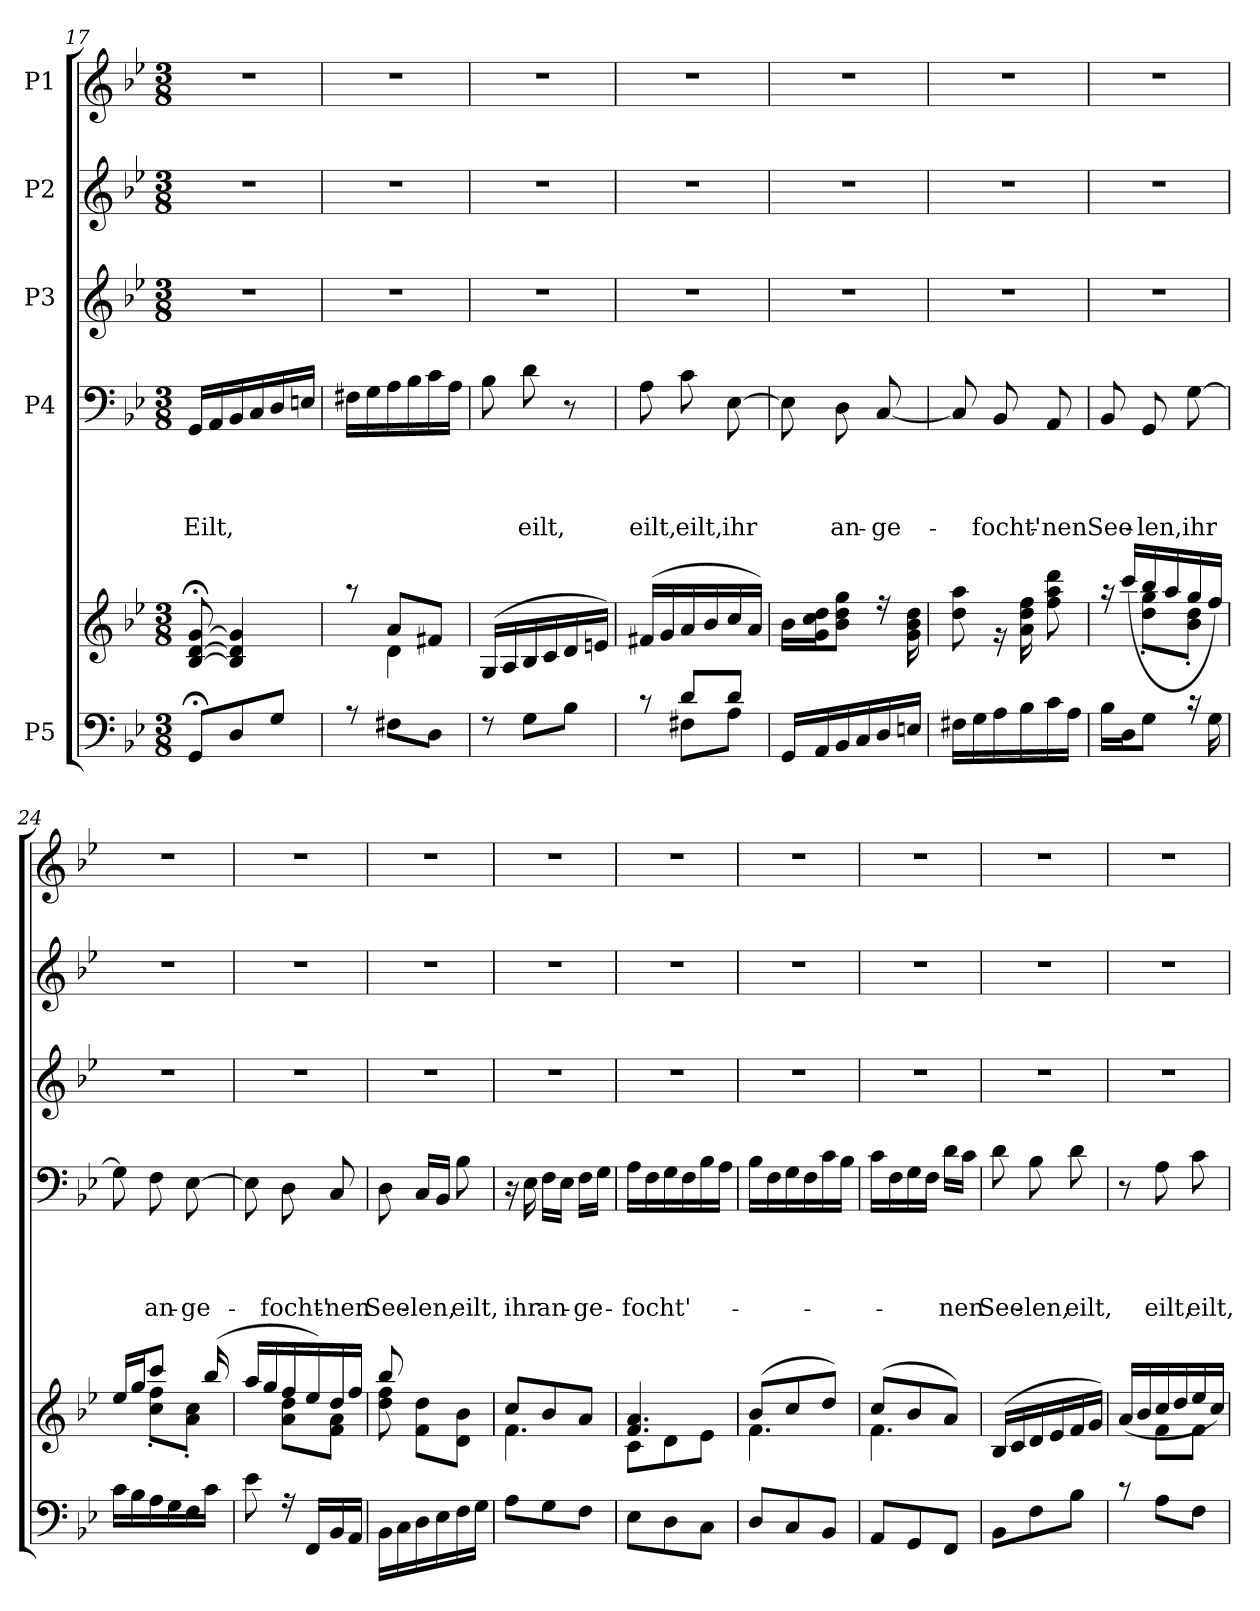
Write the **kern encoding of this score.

**kern	**kern	**kern	**text	**text	**text	**text	**kern	**kern	**kern
*part5	*part5	*part4	*part4	*part4	*part4	*part4	*part3	*part2	*part1
*staff6	*staff5	*staff4	*staff4	*staff4	*staff4	*staff4	*staff3	*staff2	*staff1
*I"P5	*	*I"P4	*	*	*	*	*I"P3	*I"P2	*I"P1
*clefF4	*clefG2	*clefF4	*	*	*	*	*clefG2	*clefG2	*clefG2
*	*	*	*	*	*	*	*ITrd7c12	*	*
*k[b-e-]	*k[b-e-]	*k[b-e-]	*	*	*	*	*k[b-e-]	*k[b-e-]	*k[b-e-]
*B-:	*B-:	*B-:	*	*	*	*	*B-:	*B-:	*B-:
*M3/8	*M3/8	*M3/8	*	*	*	*	*M3/8	*M3/8	*M3/8
=17	=17	=17	=17	=17	=17	=17	=17	=17	=17
*^	*^	*	*	*	*	*	*	*	*
!	!	!	!	!	!	!	!	!LO:LY:b	!	!	!
8GG;/L	4.ryy	[<8B-/;< [<8d/;< [>8g/;<	4.ryy	16GG/LL	.	.	.	Eilt,	4.r	4.r	4.r
.	.	.	.	16AA/	.	.	.	.	.	.	.
8D/	.	4B-/] 4d/] 4g/]	.	16BB-/	.	.	.	.	.	.	.
.	.	.	.	16C/	.	.	.	.	.	.	.
8G/J	.	.	.	16D/	.	.	.	.	.	.	.
.	.	.	.	16En/JJ	.	.	.	.	.	.	.
=18	=18	=18	=18	=18	=18	=18	=18	=18	=18	=18	=18
8r	4.ryy	8raa	8ryy	16F#X\LL	.	.	.	.	4.r	4.r	4.r
.	.	.	.	16G\	.	.	.	.	.	.	.
8F#X\L	.	8a/L	4d\	16A\	.	.	.	.	.	.	.
.	.	.	.	16B-\	.	.	.	.	.	.	.
8D\J	.	8f#X/J	.	16c\	.	.	.	.	.	.	.
.	.	.	.	16A\JJ	.	.	.	.	.	.	.
=19	=19	=19	=19	=19	=19	=19	=19	=19	=19	=19	=19
8r	4.ryy	(<16G/LL	4.ryy	8B-\	.	.	.	.	4.r	4.r	4.r
.	.	16A/	.	.	.	.	.	.	.	.	.
!	!	!	!	!	!	!	!	!LO:LY:b	!	!	!
8G\L	.	16B-/	.	8d\	.	.	.	eilt,	.	.	.
.	.	16c/	.	.	.	.	.	.	.	.	.
8B-\J	.	16d/	.	8r	.	.	.	.	.	.	.
.	.	16en/JJ)	.	.	.	.	.	.	.	.	.
=20	=20	=20	=20	=20	=20	=20	=20	=20	=20	=20	=20
!	!	!	!	!	!	!	!	!LO:LY:b	!	!	!
8rc	8ryy	(<16f#X/LL	4.ryy	8A\	.	.	.	eilt,	4.r	4.r	4.r
.	.	16g/	.	.	.	.	.	.	.	.	.
!	!	!	!	!	!	!	!	!LO:LY:b	!	!	!
8F#X\L	8d/L	16a/	.	8c\	.	.	.	eilt,	.	.	.
.	.	16b-/	.	.	.	.	.	.	.	.	.
!	!	!	!	!	!	!	!	!LO:LY:b	!	!	!
8A\J	8d/J	16cc/	.	[>8E-\	.	.	.	ihr	.	.	.
.	.	16a/JJ)	.	.	.	.	.	.	.	.	.
=21	=21	=21	=21	=21	=21	=21	=21	=21	=21	=21	=21
16GG/LL	4.ryy	16b-\LL	4.ryy	8E-\]	.	.	.	.	4.r	4.r	4.r
16AA/	.	16g\ 16cc\ 16dd\J	.	.	.	.	.	.	.	.	.
!	!	!	!	!	!	!	!	!LO:LY:b	!	!	!
16BB-/	.	8b-\ 8dd\ 8gg\J	.	8D\	.	.	.	an-	.	.	.
16C/	.	.	.	.	.	.	.	.	.	.	.
!	!	!	!	!	!	!	!	!LO:LY:b	!	!	!
16D/	.	16r	.	[<8C/	.	.	.	-ge-	.	.	.
16En/JJ	.	16g\ 16b-\ 16dd\	.	.	.	.	.	.	.	.	.
!!LO:LB:g=z
=22	=22	=22	=22	=22	=22	=22	=22	=22	=22	=22	=22
16F#X\LL	4.ryy	4.ryy	8dd\ 8aa\	8C/]	.	.	.	.	4.r	4.r	4.r
16G\	.	.	.	.	.	.	.	.	.	.	.
!	!	!	!	!	!	!	!	!LO:LY:b	!	!	!
16A\	.	.	16r	8BB-/	.	.	.	-focht'-	.	.	.
16B-\	.	.	16a\ 16dd\ 16ff\	.	.	.	.	.	.	.	.
!	!	!	!	!	!	!	!	!LO:LY:b	!	!	!
16c\	.	.	8ff\ 8aa\ 8ddd\	8AA/	.	.	.	-nen	.	.	.
16A\JJ	.	.	.	.	.	.	.	.	.	.	.
=23	=23	=23	=23	=23	=23	=23	=23	=23	=23	=23	=23
!	!	!	!	!	!	!	!	!LO:LY:b	!	!	!
16B-\LL	4.ryy	16raa	8ryy	8BB-/	.	.	.	See-	4.r	4.r	4.r
16D\J	.	(>16ccc/LL	.	.	.	.	.	.	.	.	.
!	!	!	!	!	!	!	!	!LO:LY:b	!	!	!
8G\J	.	16bb-/	8dd\'> 8gg\'>L	8GG/	.	.	.	-len,	.	.	.
.	.	16aa/	.	.	.	.	.	.	.	.	.
!	!	!	!	!	!	!	!	!LO:LY:b	!	!	!
16r	.	16gg/	8b-\'> 8dd\'>J	[>8G\	.	.	.	ihr	.	.	.
16G\	.	16ff/JJ)	.	.	.	.	.	.	.	.	.
=24	=24	=24	=24	=24	=24	=24	=24	=24	=24	=24	=24
16c\LL	4.ryy	16ee-/LL	8ryy	8G\]	.	.	.	.	4.r	4.r	4.r
16B-\	.	16gg/J	.	.	.	.	.	.	.	.	.
!	!	!	!	!	!	!	!	!LO:LY:b	!	!	!
16A\	.	8ccc/J	8cc\'> 8ff\'>L	8F\	.	.	.	an-	.	.	.
16G\	.	.	.	.	.	.	.	.	.	.	.
!	!	!	!	!	!	!	!	!LO:LY:b	!	!	!
16F\	.	16ryy	8a\'> 8cc\'>J	[>8E-\	.	.	.	-ge-	.	.	.
16c\JJ	.	(>16bb-/	.	.	.	.	.	.	.	.	.
=25	=25	=25	=25	=25	=25	=25	=25	=25	=25	=25	=25
!	!	!	!	!	!	!	!	!	!LO:N:vis=1	!LO:N:vis=1	!LO:N:vis=1
8e-\	4.ryy	16aa/LL	8ryy	8E-\]	.	.	.	.	4.r	4.r	4.r
.	.	16gg/	.	.	.	.	.	.	.	.	.
!	!	!	!	!	!	!	!	!LO:LY:b	!	!	!
16r	.	16ff/	8a\ 8dd\L	8D\	.	.	.	-focht'-	.	.	.
16FF/LL	.	16ee-/)	.	.	.	.	.	.	.	.	.
!	!	!	!	!	!	!	!	!LO:LY:b	!	!	!
16BB-/	.	16dd/	8f\ 8a\J	8C/	.	.	.	-nen	.	.	.
16AA/JJ	.	16ff/JJ	.	.	.	.	.	.	.	.	.
=26	=26	=26	=26	=26	=26	=26	=26	=26	=26	=26	=26
!	!	!	!	!	!	!	!	!LO:LY:b	!LO:N:vis=1	!LO:N:vis=1	!LO:N:vis=1
16BB-\LL	4.ryy	8bb-/	8dd\ 8ff\	8D\	.	.	.	See-	4.r	4.r	4.r
16C\	.	.	.	.	.	.	.	.	.	.	.
!	!	!	!	!	!	!	!	!LO:LY:b	!	!	!
16D\	.	4ryy	8f\ 8dd\L	16C/LL	.	.	.	-len,	.	.	.
16E-\	.	.	.	16BB-/JJ	.	.	.	.	.	.	.
!	!	!	!	!	!	!	!	!LO:LY:b	!	!	!
16F\	.	.	8d\ 8b-\J	8B-\	.	.	.	eilt,	.	.	.
16G\JJ	.	.	.	.	.	.	.	.	.	.	.
=27	=27	=27	=27	=27	=27	=27	=27	=27	=27	=27	=27
!	!	!	!	!	!	!	!	!	!LO:N:vis=1	!LO:N:vis=1	!LO:N:vis=1
8A\L	4.ryy	8cc/L	4.f\	16r	.	.	.	.	4.r	4.r	4.r
!	!	!	!	!	!	!	!	!LO:LY:b	!	!	!
.	.	.	.	16E-\	.	.	.	ihr	.	.	.
!	!	!	!	!	!	!	!	!LO:LY:b	!	!	!
8G\	.	8b-/	.	16F\LL	.	.	.	an-	.	.	.
.	.	.	.	16E-\JJ	.	.	.	.	.	.	.
!	!	!	!	!	!	!	!	!LO:LY:b	!	!	!
8F\J	.	8a/J	.	16F\LL	.	.	.	-ge-	.	.	.
.	.	.	.	16G\JJ	.	.	.	.	.	.	.
=28	=28	=28	=28	=28	=28	=28	=28	=28	=28	=28	=28
!	!	!	!	!	!	!	!	!LO:LY:b	!LO:N:vis=1	!LO:N:vis=1	!LO:N:vis=1
8E-\L	4.ryy	8c\L	4.f/ 4.a/	16A\LL	.	.	.	-focht'-	4.r	4.r	4.r
.	.	.	.	16F\	.	.	.	.	.	.	.
8D\	.	8d\	.	16G\	.	.	.	.	.	.	.
.	.	.	.	16F\	.	.	.	.	.	.	.
8C\J	.	8e-\J	.	16B-\	.	.	.	.	.	.	.
.	.	.	.	16A\JJ	.	.	.	.	.	.	.
!!LO:PB:g=z
=29	=29	=29	=29	=29	=29	=29	=29	=29	=29	=29	=29
!	!	!	!	!	!	!	!	!	!LO:N:vis=1	!LO:N:vis=1	!LO:N:vis=1
8D/L	4.ryy	(>8b-/L	4.f\	16B-\LL	.	.	.	.	4.r	4.r	4.r
.	.	.	.	16F\	.	.	.	.	.	.	.
8C/	.	8cc/	.	16G\	.	.	.	.	.	.	.
.	.	.	.	16F\	.	.	.	.	.	.	.
8BB-/J	.	8dd/J)	.	16c\	.	.	.	.	.	.	.
.	.	.	.	16B-\JJ	.	.	.	.	.	.	.
=30	=30	=30	=30	=30	=30	=30	=30	=30	=30	=30	=30
!	!	!	!	!	!	!	!	!	!LO:N:vis=1	!LO:N:vis=1	!LO:N:vis=1
8AA/L	4.ryy	(>8cc/L	4.f\	16c\LL	.	.	.	.	4.r	4.r	4.r
.	.	.	.	16F\	.	.	.	.	.	.	.
8GG/	.	8b-/	.	16G\	.	.	.	.	.	.	.
.	.	.	.	16F\JJ	.	.	.	.	.	.	.
!	!	!	!	!	!	!	!	!LO:LY:b	!	!	!
8FF/J	.	8a/J)	.	16d\LL	.	.	.	-nen	.	.	.
.	.	.	.	16c\JJ	.	.	.	.	.	.	.
=31	=31	=31	=31	=31	=31	=31	=31	=31	=31	=31	=31
!	!	!	!	!	!	!	!	!LO:LY:b	!LO:N:vis=1	!LO:N:vis=1	!LO:N:vis=1
8BB-\L	4.ryy	(<16B-/LL	4.ryy	8d\	.	.	.	See-	4.r	4.r	4.r
.	.	16c/	.	.	.	.	.	.	.	.	.
!	!	!	!	!	!	!	!	!LO:LY:b	!	!	!
8F\	.	16d/	.	8B-\	.	.	.	-len,	.	.	.
.	.	16e-/	.	.	.	.	.	.	.	.	.
!	!	!	!	!	!	!	!	!LO:LY:b	!	!	!
8B-\J	.	16f/	.	8d\	.	.	.	eilt,	.	.	.
.	.	16g/JJ)	.	.	.	.	.	.	.	.	.
=32	=32	=32	=32	=32	=32	=32	=32	=32	=32	=32	=32
!	!	!	!	!	!	!	!	!	!LO:N:vis=1	!LO:N:vis=1	!LO:N:vis=1
8r	4.ryy	(>16a/LL	8ryy	8r	.	.	.	.	4.r	4.r	4.r
.	.	16b-/	.	.	.	.	.	.	.	.	.
!	!	!	!	!	!	!	!	!LO:LY:b	!	!	!
8A\L	.	16cc/	8f\L	8A\	.	.	.	eilt,	.	.	.
.	.	16dd/	.	.	.	.	.	.	.	.	.
!	!	!	!	!	!	!	!	!LO:LY:b	!	!	!
8F\J	.	16ee-/	8f\J	8c\	.	.	.	eilt,	.	.	.
.	.	16cc/JJ)	.	.	.	.	.	.	.	.	.
*v	*v	*	*	*	*	*	*	*	*	*	*
*	*v	*v	*	*	*	*	*	*	*	*
=	=	=	=	=	=	=	=	=	=
*-	*-	*-	*-	*-	*-	*-	*-	*-	*-
